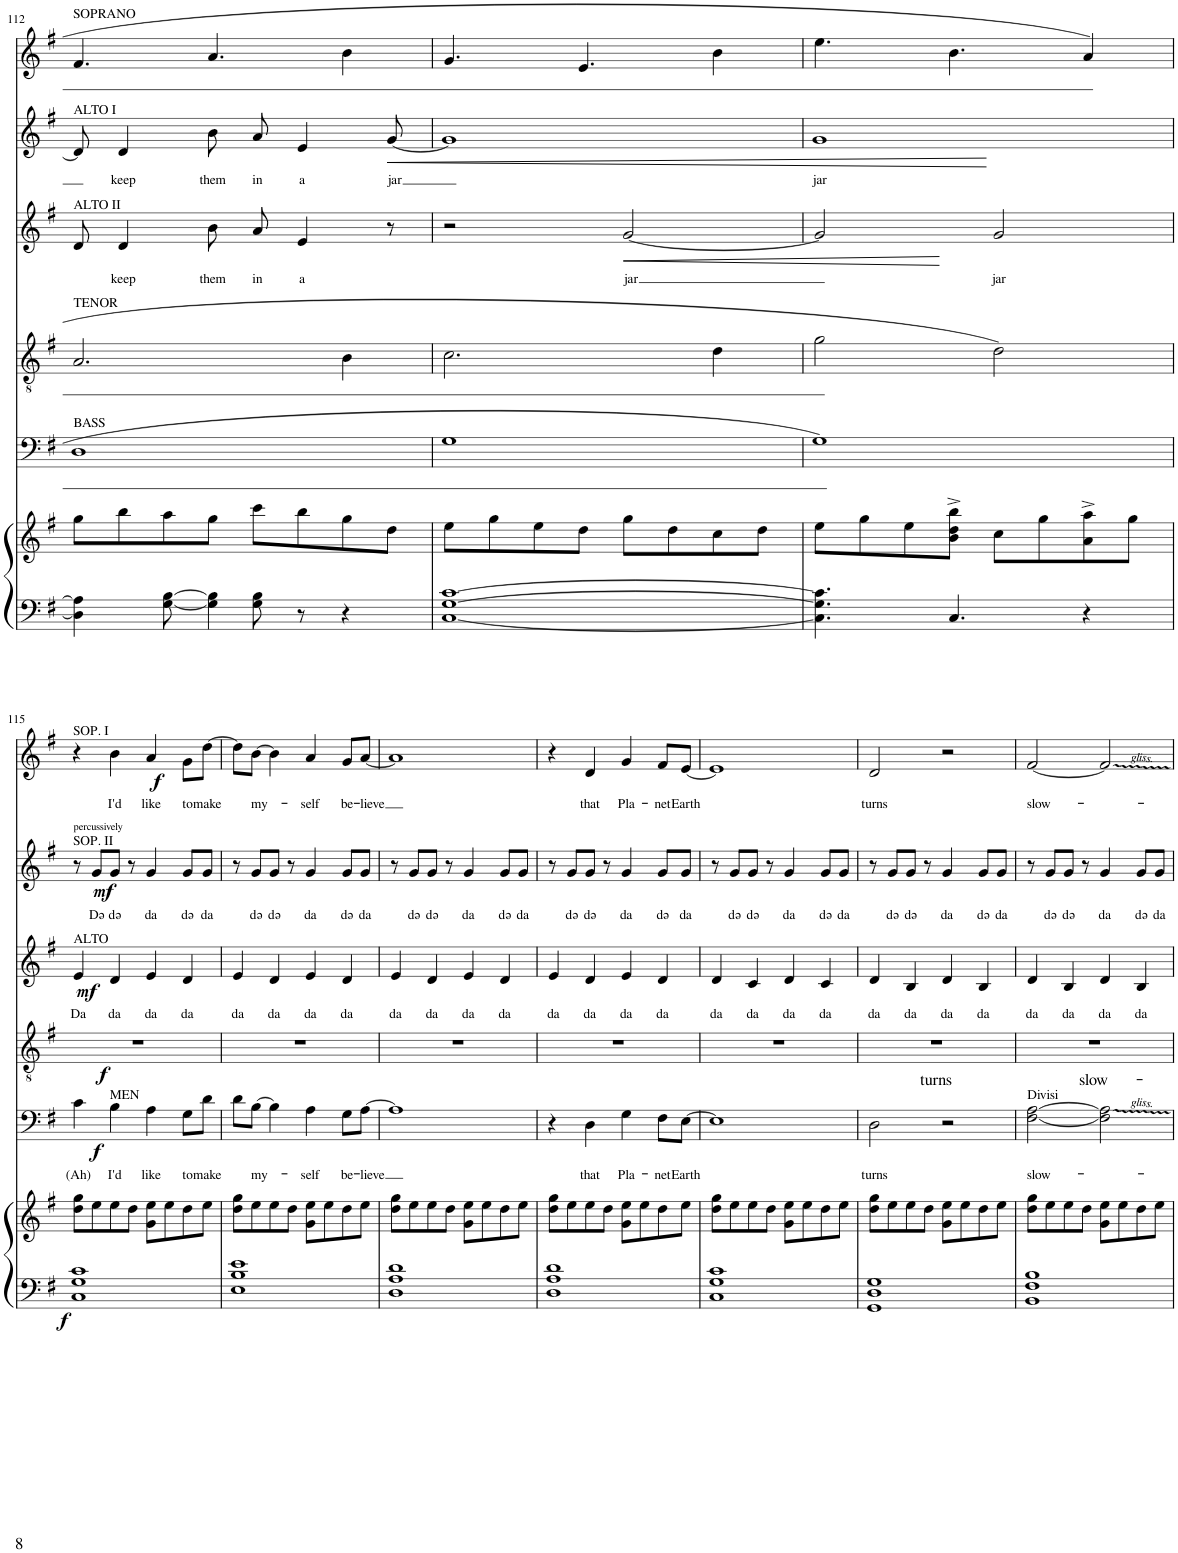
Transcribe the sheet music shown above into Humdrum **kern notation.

**kern	**kern	**dynam	**kern	**text	**kern	**text	**dynam	**kern	**text	**dynam	**kern	**text	**dynam	**kern	**text	**dynam	**kern	**text	**dynam	**kern	**text	**dynam
*part8	*part8	*part8	*part7	*part7	*part6	*part6	*part6	*part5	*part5	*part5	*part4	*part4	*part4	*part3	*part3	*part3	*part2	*part2	*part2	*part1	*part1	*part1
*staff9	*staff8	*staff8/9	*staff7	*staff7	*staff6	*staff6	*staff6	*staff5	*staff5	*staff5	*staff4	*staff4	*staff4	*staff3	*staff3	*staff3	*staff2	*staff2	*staff2	*staff1	*staff1	*staff1
*I"Piano	*	*	*I"Bass	*	*I"Men	*	*	*I"Tenor	*	*	*I"Alto II	*	*	*I"Alto / Alto I	*	*	*I"Soprano II	*	*	*I"Soprano / Soprano I	*	*
*I'Pno	*	*	*	*	*	*	*	*	*	*	*	*	*	*	*	*	*	*	*	*	*	*
!!LO:PB:g=z
*clefF4	*clefG2	*	*clefF4	*	*clefF4	*	*	*clefGv2	*	*	*clefG2	*	*	*clefG2	*	*	*clefG2	*	*	*clefG2	*	*
*k[f#]	*k[f#]	*	*k[f#]	*	*k[f#]	*	*	*k[f#]	*	*	*k[f#]	*	*	*k[f#]	*	*	*k[f#]	*	*	*k[f#]	*	*
*M4/4	*M4/4	*	*M4/4	*	*M4/4	*	*	*M4/4	*	*	*M4/4	*	*	*M4/4	*	*	*M4/4	*	*	*M4/4	*	*
=112	=112	=112	=112	=112	=112	=112	=112	=112	=112	=112	=112	=112	=112	=112	=112	=112	=112	=112	=112	=112	=112	=112
!	!	!	!	!	!	!	!	!	!	!	!	!	!	!	!	!	!	!	!	!LO:TX:a:t=SOPRANO	!	!
!	!	!	!	!	!	!	!	!	!	!	!	!	!	!LO:TX:a:t=ALTO I	!	!	!	!	!	!	!	!
!	!	!	!	!	!	!	!	!	!	!	!LO:TX:a:t=ALTO II	!	!	!	!	!	!	!	!	!	!	!
!	!	!	!	!	!	!	!	!LO:TX:a:t=TENOR	!	!	!	!	!	!	!	!	!	!	!	!	!	!
!	!	!	!LO:TX:a:t=BASS	!	!	!	!	!	!	!	!	!	!	!	!	!	!	!	!	!	!	!
4D\] 4A\]	8gg\L	.	1D	.	1r	.	.	2.A/	.	.	8d/	.	.	8d/]	.	.	1r	.	.	4.f#/	.	.
!	!	!	!	!	!	!	!	!	!	!	!	!LO:LY:b	!	!	!LO:LY:b	!	!	!	!	!	!	!
.	8bb\	.	.	.	.	.	.	.	.	.	4d/	keep	.	4d/	keep	.	.	.	.	.	.	.
[8G\ [8B\	8aa\	.	.	.	.	.	.	.	.	.	.	.	.	.	.	.	.	.	.	.	.	.
!	!	!	!	!	!	!	!	!	!	!	!	!LO:LY:b	!	!	!LO:LY:b	!	!	!	!	!	!	!
4G\] 4B\]	8gg\J	.	.	.	.	.	.	.	.	.	8b\	them	.	8b\	them	.	.	.	.	4.a/	.	.
!	!	!	!	!	!	!	!	!	!	!	!	!LO:LY:b	!	!	!LO:LY:b	!	!	!	!	!	!	!
.	8ccc\L	.	.	.	.	.	.	.	.	.	8a/	in	.	8a/	in	.	.	.	.	.	.	.
!	!	!	!	!	!	!	!	!	!	!	!	!LO:LY:b	!	!	!LO:LY:b	!	!	!	!	!	!	!
8G\ 8B\	8bb\	.	.	.	.	.	.	.	.	.	4e/	a	.	4e/	a	.	.	.	.	.	.	.
8r	8gg\	.	.	.	.	.	.	4B\	.	.	.	.	.	.	.	.	.	.	.	4b\	.	.
!	!	!	!	!	!	!	!	!	!	!	!	!	!	!	!LO:LY:b	!LO:HP:b	!	!	!	!	!	!
4r	8dd\J	.	.	.	.	.	.	.	.	.	8r	.	.	[8g/	jar	<	.	.	.	.	.	.
.	8ryy	.	8ryy	.	8ryy	.	.	8ryy	.	.	8ryy	.	.	8ryy	.	.	8ryy	.	.	8ryy	.	.
=113	=113	=113	=113	=113	=113	=113	=113	=113	=113	=113	=113	=113	=113	=113	=113	=113	=113	=113	=113	=113	=113	=113
[1C [1G [1c	8ee\L	.	1G	.	1r	.	.	2.c\	.	.	2r	.	.	1g]	.	.	1r	.	.	4.g/	.	.
.	8gg\	.	.	.	.	.	.	.	.	.	.	.	.	.	.	.	.	.	.	.	.	.
.	8ee\	.	.	.	.	.	.	.	.	.	.	.	.	.	.	.	.	.	.	.	.	.
.	8dd\J	.	.	.	.	.	.	.	.	.	.	.	.	.	.	.	.	.	.	4.e/	.	.
!	!	!	!	!	!	!	!	!	!	!	!	!LO:LY:b	!LO:HP:b	!	!	!	!	!	!	!	!	!
.	8gg\L	.	.	.	.	.	.	.	.	.	[2g/	jar	<	.	.	.	.	.	.	.	.	.
.	8dd\	.	.	.	.	.	.	.	.	.	.	.	.	.	.	.	.	.	.	.	.	.
.	8cc\	.	.	.	.	.	.	4d\	.	.	.	.	.	.	.	.	.	.	.	4b\	.	.
.	8dd\J	.	.	.	.	.	.	.	.	.	.	.	.	.	.	.	.	.	.	.	.	.
.	.	.	.	.	.	.	.	.	.	.	.	.	[	.	.	.	.	.	.	.	.	.
=114	=114	=114	=114	=114	=114	=114	=114	=114	=114	=114	=114	=114	=114	=114	=114	=114	=114	=114	=114	=114	=114	=114
!	!	!	!	!	!	!	!	!	!	!	!	!	!	!	!LO:LY:b	!	!	!	!	!	!	!
4.C\] 4.G\] 4.c\]	8ee\L	.	1G	.	1r	.	.	2g\	.	.	2g/]	.	.	1g	jar	.	1r	.	.	4.ee\	.	.
.	8gg\	.	.	.	.	.	.	.	.	.	.	.	.	.	.	.	.	.	.	.	.	.
.	8ee\	.	.	.	.	.	.	.	.	.	.	.	.	.	.	.	.	.	.	.	.	.
4.C/	8b\^ 8dd\^ 8bb\^J	.	.	.	.	.	.	.	.	.	.	.	.	.	.	.	.	.	.	4.b\	.	.
!	!	!	!	!	!	!	!	!	!	!	!	!LO:LY:b	!	!	!	!	!	!	!	!	!	!
.	8cc\L	.	.	.	.	.	.	2d\	.	.	2g/	jar	.	.	.	.	.	.	.	.	.	.
.	8gg\	.	.	.	.	.	.	.	.	.	.	.	.	.	.	.	.	.	.	.	.	.
4r	8a\^ 8aa\^	.	.	.	.	.	.	.	.	.	.	.	.	.	.	.	.	.	.	4a/	.	.
.	8gg\J	.	.	.	.	.	.	.	.	.	.	.	.	.	.	.	.	.	.	.	.	.
.	.	.	.	.	.	.	.	.	.	.	.	.	.	.	.	[	.	.	.	.	.	.
!!LO:LB:g=z
=115	=115	=115	=115	=115	=115	=115	=115	=115	=115	=115	=115	=115	=115	=115	=115	=115	=115	=115	=115	=115	=115	=115
!	!	!	!	!	!	!	!	!	!	!	!	!	!	!	!	!	!	!	!	!LO:TX:a:t=SOP. I	!	!
!	!	!	!	!	!	!	!	!	!	!	!	!	!	!	!	!	!LO:TX:a:t=SOP. II	!	!	!	!	!
!	!	!	!	!	!	!	!	!	!	!	!	!	!	!	!	!	!LO:TX:a:t=percussively	!	!	!	!	!
!	!	!	!	!	!	!	!	!	!	!	!	!	!	!LO:TX:a:t=ALTO	!	!	!	!	!	!	!	!
!	!	!LO:DY:b=2	!	!	!	!LO:LY:b	!	!	!	!LO:DY:b	!	!	!	!	!LO:LY:b	!LO:DY:b	!	!	!LO:DY:b	!	!	!LO:DY:b
1C 1G 1c	8dd\ 8gg\L	f	1r	.	4c\	(Ah)	.	1r	.	f	1r	.	.	4e/	Da	mf	8r	.	mf	4r	.	f
!	!	!	!	!	!	!	!	!	!	!	!	!	!	!	!	!	!	!LO:LY:b	!	!	!	!
.	8ee\	.	.	.	.	.	.	.	.	.	.	.	.	.	.	.	8g/L	Də	.	.	.	.
!	!	!	!	!	!LO:TX:a:t=MEN	!	!	!	!	!	!	!	!	!	!	!	!	!	!	!	!	!
!	!	!	!	!	!	!LO:LY:b	!LO:DY:b	!	!	!	!	!	!	!	!LO:LY:b	!	!	!LO:LY:b	!	!	!LO:LY:b	!
.	8ee\	.	.	.	4B\	I'd	f	.	.	.	.	.	.	4d/	da	.	8g/J	də	.	4b\	I'd	.
.	8dd\J	.	.	.	.	.	.	.	.	.	.	.	.	.	.	.	8r	.	.	.	.	.
!	!	!	!	!	!	!LO:LY:b	!	!	!	!	!	!	!	!	!LO:LY:b	!	!	!LO:LY:b	!	!	!LO:LY:b	!
.	8g\ 8ee\L	.	.	.	4A\	like	.	.	.	.	.	.	.	4e/	da	.	4g/	da	.	4a/	like	.
.	8ee\	.	.	.	.	.	.	.	.	.	.	.	.	.	.	.	.	.	.	.	.	.
!	!	!	!	!	!	!LO:LY:b	!	!	!	!	!	!	!	!	!LO:LY:b	!	!	!LO:LY:b	!	!	!LO:LY:b	!
.	8dd\	.	.	.	8G\L	to	.	.	.	.	.	.	.	4d/	da	.	8g/L	də	.	8g\L	to	.
!	!	!	!	!	!	!LO:LY:b	!	!	!	!	!	!	!	!	!	!	!	!LO:LY:b	!	!	!LO:LY:b	!
.	8ee\J	.	.	.	8d\J	make	.	.	.	.	.	.	.	.	.	.	8g/J	da	.	[8dd\J	make	.
=116	=116	=116	=116	=116	=116	=116	=116	=116	=116	=116	=116	=116	=116	=116	=116	=116	=116	=116	=116	=116	=116	=116
!	!	!	!	!	!	!	!	!	!	!	!	!	!	!	!LO:LY:b	!	!	!	!	!	!	!
1E 1B 1e	8dd\ 8gg\L	.	1r	.	8d\L	.	.	1r	.	.	1r	.	.	4e/	da	.	8r	.	.	8dd\L]	.	.
!	!	!	!	!	!	!LO:LY:b	!	!	!	!	!	!	!	!	!	!	!	!LO:LY:b	!	!	!LO:LY:b	!
.	8ee\	.	.	.	[8B\J	my-	.	.	.	.	.	.	.	.	.	.	8g/L	də	.	[8b\J	my-	.
!	!	!	!	!	!	!	!	!	!	!	!	!	!	!	!LO:LY:b	!	!	!LO:LY:b	!	!	!	!
.	8ee\	.	.	.	4B\]	.	.	.	.	.	.	.	.	4d/	da	.	8g/J	də	.	4b\]	.	.
.	8dd\J	.	.	.	.	.	.	.	.	.	.	.	.	.	.	.	8r	.	.	.	.	.
!	!	!	!	!	!	!LO:LY:b	!	!	!	!	!	!	!	!	!LO:LY:b	!	!	!LO:LY:b	!	!	!LO:LY:b	!
.	8g\ 8ee\L	.	.	.	4A\	-self	.	.	.	.	.	.	.	4e/	da	.	4g/	da	.	4a/	-self	.
.	8ee\	.	.	.	.	.	.	.	.	.	.	.	.	.	.	.	.	.	.	.	.	.
!	!	!	!	!	!	!LO:LY:b	!	!	!	!	!	!	!	!	!LO:LY:b	!	!	!LO:LY:b	!	!	!LO:LY:b	!
.	8dd\	.	.	.	8G\L	be-	.	.	.	.	.	.	.	4d/	da	.	8g/L	də	.	8g/L	be-	.
!	!	!	!	!	!	!LO:LY:b	!	!	!	!	!	!	!	!	!	!	!	!LO:LY:b	!	!	!LO:LY:b	!
.	8ee\J	.	.	.	[8A\J	-lieve	.	.	.	.	.	.	.	.	.	.	8g/J	da	.	[8a/J	-lieve	.
=117	=117	=117	=117	=117	=117	=117	=117	=117	=117	=117	=117	=117	=117	=117	=117	=117	=117	=117	=117	=117	=117	=117
!	!	!	!	!	!	!	!	!	!	!	!	!	!	!	!LO:LY:b	!	!	!	!	!	!	!
1D 1A 1d	8dd\ 8gg\L	.	1r	.	1A]	.	.	1r	.	.	1r	.	.	4e/	da	.	8r	.	.	1a]	.	.
!	!	!	!	!	!	!	!	!	!	!	!	!	!	!	!	!	!	!LO:LY:b	!	!	!	!
.	8ee\	.	.	.	.	.	.	.	.	.	.	.	.	.	.	.	8g/L	də	.	.	.	.
!	!	!	!	!	!	!	!	!	!	!	!	!	!	!	!LO:LY:b	!	!	!LO:LY:b	!	!	!	!
.	8ee\	.	.	.	.	.	.	.	.	.	.	.	.	4d/	da	.	8g/J	də	.	.	.	.
.	8dd\J	.	.	.	.	.	.	.	.	.	.	.	.	.	.	.	8r	.	.	.	.	.
!	!	!	!	!	!	!	!	!	!	!	!	!	!	!	!LO:LY:b	!	!	!LO:LY:b	!	!	!	!
.	8g\ 8ee\L	.	.	.	.	.	.	.	.	.	.	.	.	4e/	da	.	4g/	da	.	.	.	.
.	8ee\	.	.	.	.	.	.	.	.	.	.	.	.	.	.	.	.	.	.	.	.	.
!	!	!	!	!	!	!	!	!	!	!	!	!	!	!	!LO:LY:b	!	!	!LO:LY:b	!	!	!	!
.	8dd\	.	.	.	.	.	.	.	.	.	.	.	.	4d/	da	.	8g/L	də	.	.	.	.
!	!	!	!	!	!	!	!	!	!	!	!	!	!	!	!	!	!	!LO:LY:b	!	!	!	!
.	8ee\J	.	.	.	.	.	.	.	.	.	.	.	.	.	.	.	8g/J	da	.	.	.	.
=118	=118	=118	=118	=118	=118	=118	=118	=118	=118	=118	=118	=118	=118	=118	=118	=118	=118	=118	=118	=118	=118	=118
!	!	!	!	!	!	!	!	!	!	!	!	!	!	!	!LO:LY:b	!	!	!	!	!	!	!
1D 1A 1d	8dd\ 8gg\L	.	1r	.	4r	.	.	1r	.	.	1r	.	.	4e/	da	.	8r	.	.	4r	.	.
!	!	!	!	!	!	!	!	!	!	!	!	!	!	!	!	!	!	!LO:LY:b	!	!	!	!
.	8ee\	.	.	.	.	.	.	.	.	.	.	.	.	.	.	.	8g/L	də	.	.	.	.
!	!	!	!	!	!	!LO:LY:b	!	!	!	!	!	!	!	!	!LO:LY:b	!	!	!LO:LY:b	!	!	!LO:LY:b	!
.	8ee\	.	.	.	4D\	that	.	.	.	.	.	.	.	4d/	da	.	8g/J	də	.	4d/	that	.
.	8dd\J	.	.	.	.	.	.	.	.	.	.	.	.	.	.	.	8r	.	.	.	.	.
!	!	!	!	!	!	!LO:LY:b	!	!	!	!	!	!	!	!	!LO:LY:b	!	!	!LO:LY:b	!	!	!LO:LY:b	!
.	8g\ 8ee\L	.	.	.	4G\	Pla-	.	.	.	.	.	.	.	4e/	da	.	4g/	da	.	4g/	Pla-	.
.	8ee\	.	.	.	.	.	.	.	.	.	.	.	.	.	.	.	.	.	.	.	.	.
!	!	!	!	!	!	!LO:LY:b	!	!	!	!	!	!	!	!	!LO:LY:b	!	!	!LO:LY:b	!	!	!LO:LY:b	!
.	8dd\	.	.	.	8F#\L	-net	.	.	.	.	.	.	.	4d/	da	.	8g/L	də	.	8f#/L	-net	.
!	!	!	!	!	!	!LO:LY:b	!	!	!	!	!	!	!	!	!	!	!	!LO:LY:b	!	!	!LO:LY:b	!
.	8ee\J	.	.	.	[8E\J	Earth	.	.	.	.	.	.	.	.	.	.	8g/J	da	.	[8e/J	Earth	.
=119	=119	=119	=119	=119	=119	=119	=119	=119	=119	=119	=119	=119	=119	=119	=119	=119	=119	=119	=119	=119	=119	=119
!	!	!	!	!	!	!	!	!	!	!	!	!	!	!	!LO:LY:b	!	!	!	!	!	!	!
1C 1G 1c	8dd\ 8gg\L	.	1r	.	1E]	.	.	1r	.	.	1r	.	.	4d/	da	.	8r	.	.	1e]	.	.
!	!	!	!	!	!	!	!	!	!	!	!	!	!	!	!	!	!	!LO:LY:b	!	!	!	!
.	8ee\	.	.	.	.	.	.	.	.	.	.	.	.	.	.	.	8g/L	də	.	.	.	.
!	!	!	!	!	!	!	!	!	!	!	!	!	!	!	!LO:LY:b	!	!	!LO:LY:b	!	!	!	!
.	8ee\	.	.	.	.	.	.	.	.	.	.	.	.	4c/	da	.	8g/J	də	.	.	.	.
.	8dd\J	.	.	.	.	.	.	.	.	.	.	.	.	.	.	.	8r	.	.	.	.	.
!	!	!	!	!	!	!	!	!	!	!	!	!	!	!	!LO:LY:b	!	!	!LO:LY:b	!	!	!	!
.	8g\ 8ee\L	.	.	.	.	.	.	.	.	.	.	.	.	4d/	da	.	4g/	da	.	.	.	.
.	8ee\	.	.	.	.	.	.	.	.	.	.	.	.	.	.	.	.	.	.	.	.	.
!	!	!	!	!	!	!	!	!	!	!	!	!	!	!	!LO:LY:b	!	!	!LO:LY:b	!	!	!	!
.	8dd\	.	.	.	.	.	.	.	.	.	.	.	.	4c/	da	.	8g/L	də	.	.	.	.
!	!	!	!	!	!	!	!	!	!	!	!	!	!	!	!	!	!	!LO:LY:b	!	!	!	!
.	8ee\J	.	.	.	.	.	.	.	.	.	.	.	.	.	.	.	8g/J	da	.	.	.	.
=120	=120	=120	=120	=120	=120	=120	=120	=120	=120	=120	=120	=120	=120	=120	=120	=120	=120	=120	=120	=120	=120	=120
!	!	!	!	!	!	!LO:LY:b	!	!	!LO:LY:b	!	!	!	!	!	!LO:LY:b	!	!	!	!	!	!LO:LY:b	!
1GG 1D 1G	8dd\ 8gg\L	.	1r	turns	2D\	turns	.	1r	turns	.	1r	.	.	4d/	da	.	8r	.	.	2d/	turns	.
!	!	!	!	!	!	!	!	!	!	!	!	!	!	!	!	!	!	!LO:LY:b	!	!	!	!
.	8ee\	.	.	.	.	.	.	.	.	.	.	.	.	.	.	.	8g/L	də	.	.	.	.
!	!	!	!	!	!	!	!	!	!	!	!	!	!	!	!LO:LY:b	!	!	!LO:LY:b	!	!	!	!
.	8ee\	.	.	.	.	.	.	.	.	.	.	.	.	4B/	da	.	8g/J	də	.	.	.	.
.	8dd\J	.	.	.	.	.	.	.	.	.	.	.	.	.	.	.	8r	.	.	.	.	.
!	!	!	!	!	!	!	!	!	!	!	!	!	!	!	!LO:LY:b	!	!	!LO:LY:b	!	!	!	!
.	8g\ 8ee\L	.	.	.	2r	.	.	.	.	.	.	.	.	4d/	da	.	4g/	da	.	2r	.	.
.	8ee\	.	.	.	.	.	.	.	.	.	.	.	.	.	.	.	.	.	.	.	.	.
!	!	!	!	!	!	!	!	!	!	!	!	!	!	!	!LO:LY:b	!	!	!LO:LY:b	!	!	!	!
.	8dd\	.	.	.	.	.	.	.	.	.	.	.	.	4B/	da	.	8g/L	də	.	.	.	.
!	!	!	!	!	!	!	!	!	!	!	!	!	!	!	!	!	!	!LO:LY:b	!	!	!	!
.	8ee\J	.	.	.	.	.	.	.	.	.	.	.	.	.	.	.	8g/J	da	.	.	.	.
=121	=121	=121	=121	=121	=121	=121	=121	=121	=121	=121	=121	=121	=121	=121	=121	=121	=121	=121	=121	=121	=121	=121
!	!	!	!	!	!LO:TX:a:t=Divisi	!	!	!	!	!	!	!	!	!	!	!	!	!	!	!	!	!
!	!	!	!	!	!	!LO:LY:b	!	!	!LO:LY:b	!	!	!	!	!	!LO:LY:b	!	!	!	!	!	!LO:LY:b	!
1BB 1F# 1B	8dd\ 8gg\L	.	1r	slow-	[2F#\ [2A\	slow-	.	1r	slow-	.	1r	.	.	4d/	da	.	8r	.	.	[2f#/	slow-	.
!	!	!	!	!	!	!	!	!	!	!	!	!	!	!	!	!	!	!LO:LY:b	!	!	!	!
.	8ee\	.	.	.	.	.	.	.	.	.	.	.	.	.	.	.	8g/L	də	.	.	.	.
!	!	!	!	!	!	!	!	!	!	!	!	!	!	!	!LO:LY:b	!	!	!LO:LY:b	!	!	!	!
.	8ee\	.	.	.	.	.	.	.	.	.	.	.	.	4B/	da	.	8g/J	də	.	.	.	.
.	8dd\J	.	.	.	.	.	.	.	.	.	.	.	.	.	.	.	8r	.	.	.	.	.
!	!	!	!	!	!	!	!	!	!	!	!	!	!	!	!LO:LY:b	!	!	!LO:LY:b	!	!	!	!
.	8g\ 8ee\L	.	.	.	2F#\] 2A\]	.	.	.	.	.	.	.	.	4d/	da	.	4g/	da	.	2f#/]	.	.
.	8ee\	.	.	.	.	.	.	.	.	.	.	.	.	.	.	.	.	.	.	.	.	.
!	!	!	!	!	!	!	!	!	!	!	!	!	!	!	!LO:LY:b	!	!	!LO:LY:b	!	!	!	!
.	8dd\	.	.	.	.	.	.	.	.	.	.	.	.	4B/	da	.	8g/L	də	.	.	.	.
!	!	!	!	!	!	!	!	!	!	!	!	!	!	!	!	!	!	!LO:LY:b	!	!	!	!
.	8ee\J	.	.	.	.	.	.	.	.	.	.	.	.	.	.	.	8g/J	da	.	.	.	.
=	=	=	=	=	=	=	=	=	=	=	=	=	=	=	=	=	=	=	=	=	=	=
*-	*-	*-	*-	*-	*-	*-	*-	*-	*-	*-	*-	*-	*-	*-	*-	*-	*-	*-	*-	*-	*-	*-
